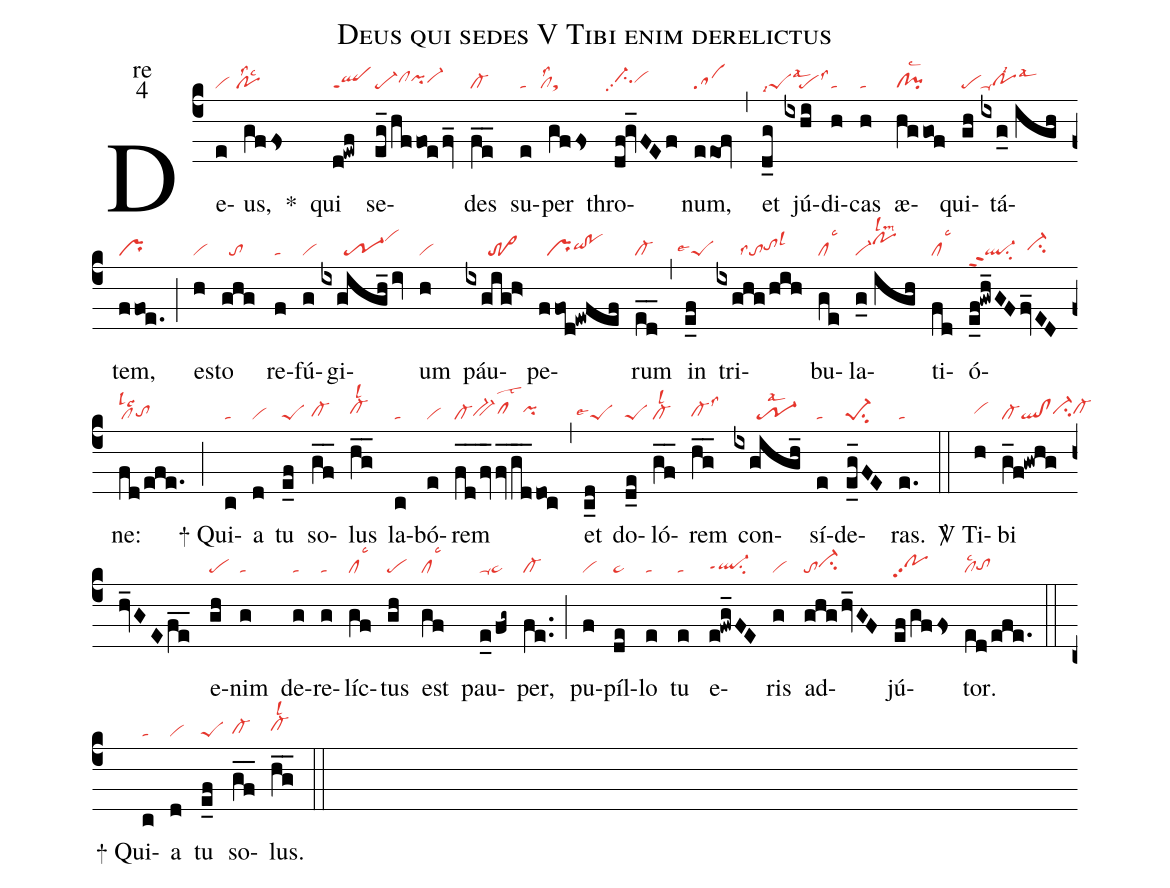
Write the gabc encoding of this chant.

name:Deus qui sedes V Tibi enim derelictus;
office-part:re;
mode:4;
nabc-lines:1;
%%
(c4) De(e|vi)us,(gffs|``polss2lsc2) <sp>*</sp>() qui(d!ewf|qlppt1) se(eg_/hffoe/fv_|pe-clhhpihhvi-hh)des(fe__|cl-) su(e|ta)per(gffs|``cllss2st) thro(df!gv_FEf|ci-hhpp2vihh)num,(eeof|sa) (,) et(d_g|peSlsi7lsal3) jú(ixhi|////pelss3)di(h|ta)cas(h|ta) æ(hggof|cl!pilsc2)qui(gh|pe)tá(ixg_0//igh|ta-pohglsi2lsal3)tem,(ffoe.|pr) (;) es(h|vi)to(ghg|//to) re(f|ta)fú(g|vi)gi(ixgigh_/iv|//////tr-1vihk)um(h|vi) páu(ixgig!h>|//////tr>)pe(ffod!ewfef|//prqihh!pohh)rum(ed__|cl-) (,) in(e_f|``peSlse4) tri(ixghg/hih|//////tolss4tohhlsl3)bu(ge|cllsc3)la(g_0//igh|vi-pohjlslm2)ti(fd|cllsc3)ó(e_f!gwh_GFfv_ED|ql-ppt2su2ci-hh)ne:(fd/efe.|cllslc2tohg) (;)

<sp>+</sp> Qui(c|ta)a(d|vi) tu(e_f|peS) so(gf__|cl-hg)lus(hg__|cl-hhlsl2) la(c|ta)bó(e|vi)rem(fd__/fvfv__gd__doc|cl-bv-hgclhhlst2pihh) (,) et(c_d|``peSlse4) do(d_e|peS)ló(gf__|cl-lsl2)rem(hg__|cl-hglss3) con(ixgigh_|//////tr-1lsal2)sí(e|ta)de(e_g_FE|pe-1su2)ras.(e.|ta) (::)

<sp>V/</sp> Ti(h|vihh)bi(g_f!gwhg/hv_GEfe__|cl-ql!clci-hhcl-hh) e(gh|pe)nim(g|ta) de(g|ta)re(g|ta)líc(gf|cllsc3)tus(gh|pe) est(gf|cllsc3) pau(e_0/fg~|ta-ta>)per,(fe..|cl-) (;) pu(f|vi)píl(de|ta>)lo(e|ta) tu(e|ta) e(e!fwg_FE|ql-hgppt1su2)ris(g|vi) ad(ghg/hv_GF|toci-hh)jú(ef/gffs|pohhpp2)tor.(ed/efe.|cllsc2tohg) (::)

<sp>+</sp> Qui(c|ta)a(d|vi) tu(e_f|peS) so(gf__|cl-hg)lus.(hg__|cl-hhlsl2) (::)
